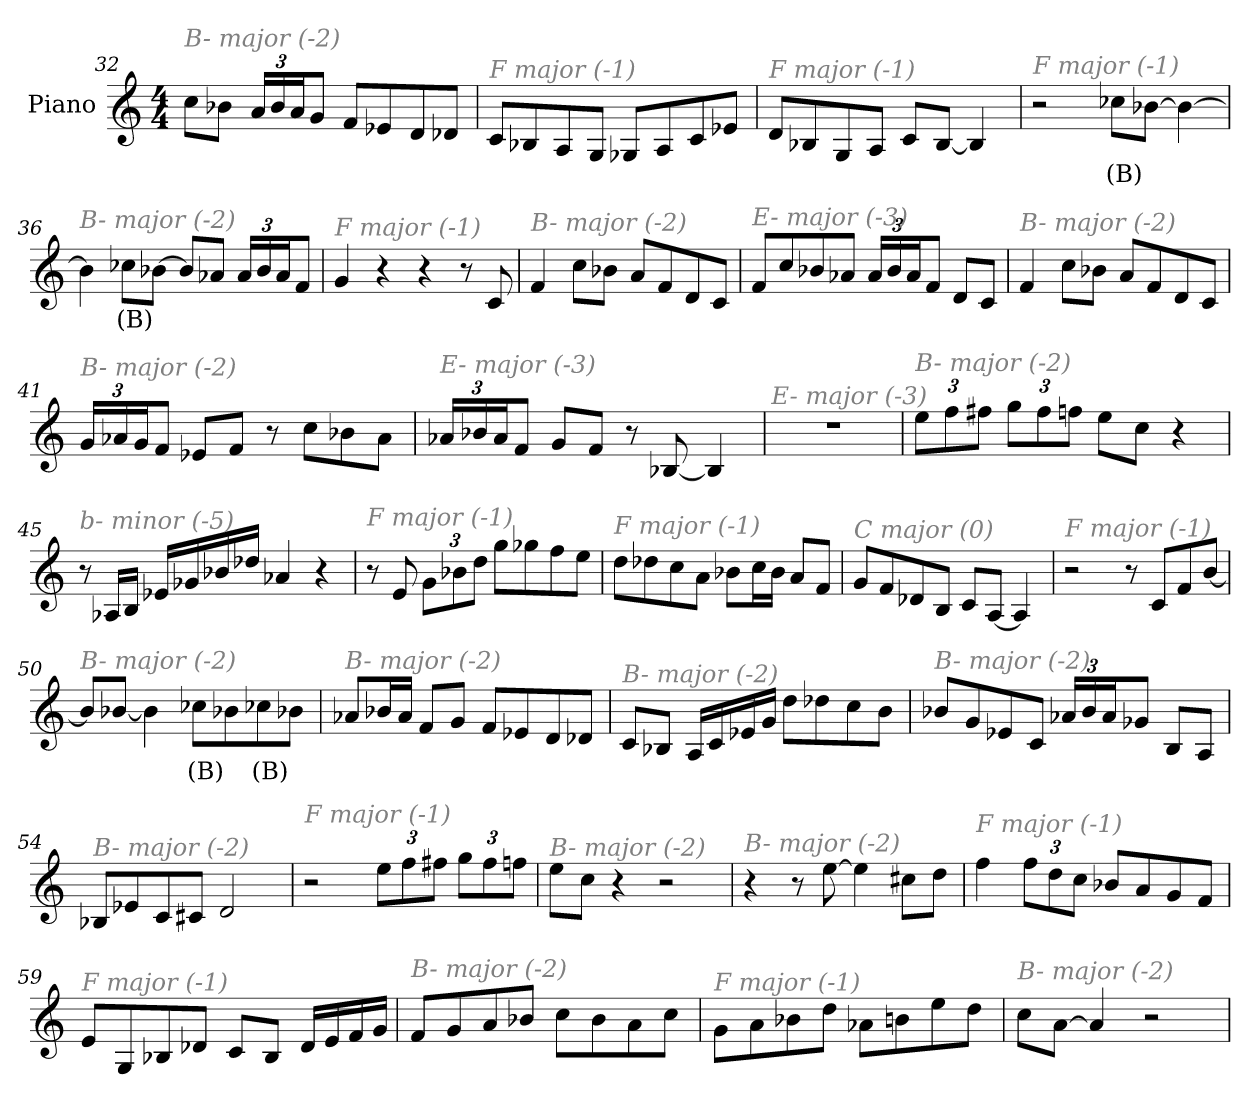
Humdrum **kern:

**kern	**text
*part1	*part1
*staff1	*staff1
*I"Piano	*
*I'Pno	*
*clefG2	*
*k[]	*
*M4/4	*
=32	=32
!LO:TX:i:color=#808080:t=B- major (-2)	!
8cc\L	.
8b-X\J	.
*Xbrackettup	*
24a/LL	.
24b-/	.
24a/J	.
8g/J	.
8f/L	.
8e-X/	.
8d/	.
8d-X/J	.
=33	=33
!LO:TX:i:color=#808080:t=F major (-1)	!
8c/L	.
8B-X/	.
8A/	.
8G/J	.
8G-X/L	.
8A/	.
8c/	.
8e-X/J	.
!!LO:LB:g=z
=34	=34
!LO:TX:i:color=#808080:t=F major (-1)	!
8d/L	.
8B-X/	.
8G/	.
8A/J	.
8c/L	.
[8B-/J	.
4B-/]	.
=35	=35
!LO:TX:i:color=#808080:t=F major (-1)	!
2r	.
8cc-Xi\L	(B)
[8b-X\J	.
4b-\_	.
=36	=36
!LO:TX:i:color=#808080:t=B- major (-2)	!
4b-\]	.
8cc-Xi\L	(B)
[8b-X\J	.
8b-/L]	.
8a-X/J	.
24a-/LL	.
24b-/	.
24a-/J	.
8f/J	.
=37	=37
!LO:TX:i:color=#808080:t=F major (-1)	!
4g/	.
4r	.
4r	.
8r	.
8c/	.
=38	=38
!LO:TX:i:color=#808080:t=B- major (-2)	!
4f/	.
8cc\L	.
8b-X\J	.
8a/L	.
8f/	.
8d/	.
8c/J	.
!!LO:LB:g=z
=39	=39
!LO:TX:i:color=#808080:t=E- major (-3)	!
8f/L	.
8cc/	.
8b-X/	.
8a-X/J	.
24a-/LL	.
24b-/	.
24a-/J	.
8f/J	.
8d/L	.
8c/J	.
=40	=40
!LO:TX:i:color=#808080:t=B- major (-2)	!
4f/	.
8cc\L	.
8b-X\J	.
8a/L	.
8f/	.
8d/	.
8c/J	.
=41	=41
!LO:TX:i:color=#808080:t=B- major (-2)	!
24g/LL	.
24a-X/	.
24g/J	.
8f/J	.
8e-X/L	.
8f/J	.
8r	.
8cc\L	.
8b-X\	.
8a-\J	.
=42	=42
!LO:TX:i:color=#808080:t=E- major (-3)	!
24a-X/LL	.
24b-X/	.
24a-/J	.
8f/J	.
8g/L	.
8f/J	.
8r	.
[8B-X/	.
4B-/]	.
!!LO:PB:g=z
=43	=43
!LO:TX:i:color=#808080:t=E- major (-3)	!
1r	.
=44	=44
!LO:TX:i:color=#808080:t=B- major (-2)	!
12ee\L	.
12ff\	.
12ff#X\J	.
12gg\L	.
12ff#\	.
12ffn\J	.
8ee\L	.
8cc\J	.
4r	.
=45	=45
!LO:TX:i:color=#808080:t=b- minor (-5)	!
8r	.
16A-X/LL	.
16B/JJ	.
16e-X/LL	.
16g-X/	.
16b-X/	.
16dd-X/JJ	.
4a-X/	.
4r	.
=46	=46
!LO:TX:i:color=#808080:t=F major (-1)	!
8r	.
8e/	.
12g\L	.
12b-X\	.
12dd\J	.
8gg\L	.
8gg-X\	.
8ff\	.
8ee\J	.
!!LO:LB:g=z
=47	=47
!LO:TX:i:color=#808080:t=F major (-1)	!
8dd\L	.
8dd-X\	.
8cc\	.
8a\J	.
8b-X\L	.
16cc\L	.
16b-\JJ	.
8a/L	.
8f/J	.
=48	=48
!LO:TX:i:color=#808080:t=C major (0)	!
8g/L	.
8f/	.
8d-X/	.
8B/J	.
8c/L	.
[8A/J	.
4A/]	.
=49	=49
!LO:TX:i:color=#808080:t=F major (-1)	!
2r	.
8r	.
8c/L	.
8f/	.
[8b/J	.
=50	=50
!LO:TX:i:color=#808080:t=B- major (-2)	!
8b/L]	.
[8b-X/J	.
4b-\]	.
8cc-Xi\L	(B)
8b-X\	.
8cc-Xi\	(B)
8b-X\J	.
!!LO:LB:g=z
=51	=51
!LO:TX:i:color=#808080:t=B- major (-2)	!
8a-X/L	.
16b-X/L	.
16a-/JJ	.
8f/L	.
8g/J	.
8f/L	.
8e-X/	.
8d/	.
8d-X/J	.
=52	=52
!LO:TX:i:color=#808080:t=B- major (-2)	!
8c/L	.
8B-X/J	.
16A/LL	.
16c/	.
16e-X/	.
16g/JJ	.
8dd\L	.
8dd-X\	.
8cc\	.
8b\J	.
=53	=53
!LO:TX:i:color=#808080:t=B- major (-2)	!
8b-X/L	.
8g/	.
8e-X/	.
8c/J	.
24a-X/LL	.
24b-/	.
24a-/J	.
8g-X/J	.
8B/L	.
8A/J	.
=54	=54
!LO:TX:i:color=#808080:t=B- major (-2)	!
8B-X/L	.
8e-X/	.
8c/	.
8c#X/J	.
2d/	.
!!LO:LB:g=z
=55	=55
!LO:TX:i:color=#808080:t=F major (-1)	!
2r	.
12ee\L	.
12ff\	.
12ff#X\J	.
12gg\L	.
12ff#\	.
12ffn\J	.
=56	=56
!LO:TX:i:color=#808080:t=B- major (-2)	!
8ee\L	.
8cc\J	.
4r	.
2r	.
=57	=57
!LO:TX:i:color=#808080:t=B- major (-2)	!
4r	.
8r	.
[8ee\	.
4ee\]	.
8cc#X\L	.
8dd\J	.
=58	=58
!LO:TX:i:color=#808080:t=F major (-1)	!
4ff\	.
12ff\L	.
12dd\	.
12cc\J	.
8b-X/L	.
8a/	.
8g/	.
8f/J	.
!!LO:LB:g=z
=59	=59
!LO:TX:i:color=#808080:t=F major (-1)	!
8e/L	.
8G/	.
8B-X/	.
8d-X/J	.
8c/L	.
8B-/J	.
16d-/LL	.
16e/	.
16f/	.
16g/JJ	.
=60	=60
!LO:TX:i:color=#808080:t=B- major (-2)	!
8f/L	.
8g/	.
8a/	.
8b-X/J	.
8cc\L	.
8b-\	.
8a\	.
8cc\J	.
=61	=61
!LO:TX:i:color=#808080:t=F major (-1)	!
8g\L	.
8a\	.
8b-X\	.
8dd\J	.
8a-X\L	.
8bn\	.
8ee\	.
8dd\J	.
=62	=62
!LO:TX:i:color=#808080:t=B- major (-2)	!
8cc\L	.
[8a\J	.
4a/]	.
2r	.
=	=
*-	*-
